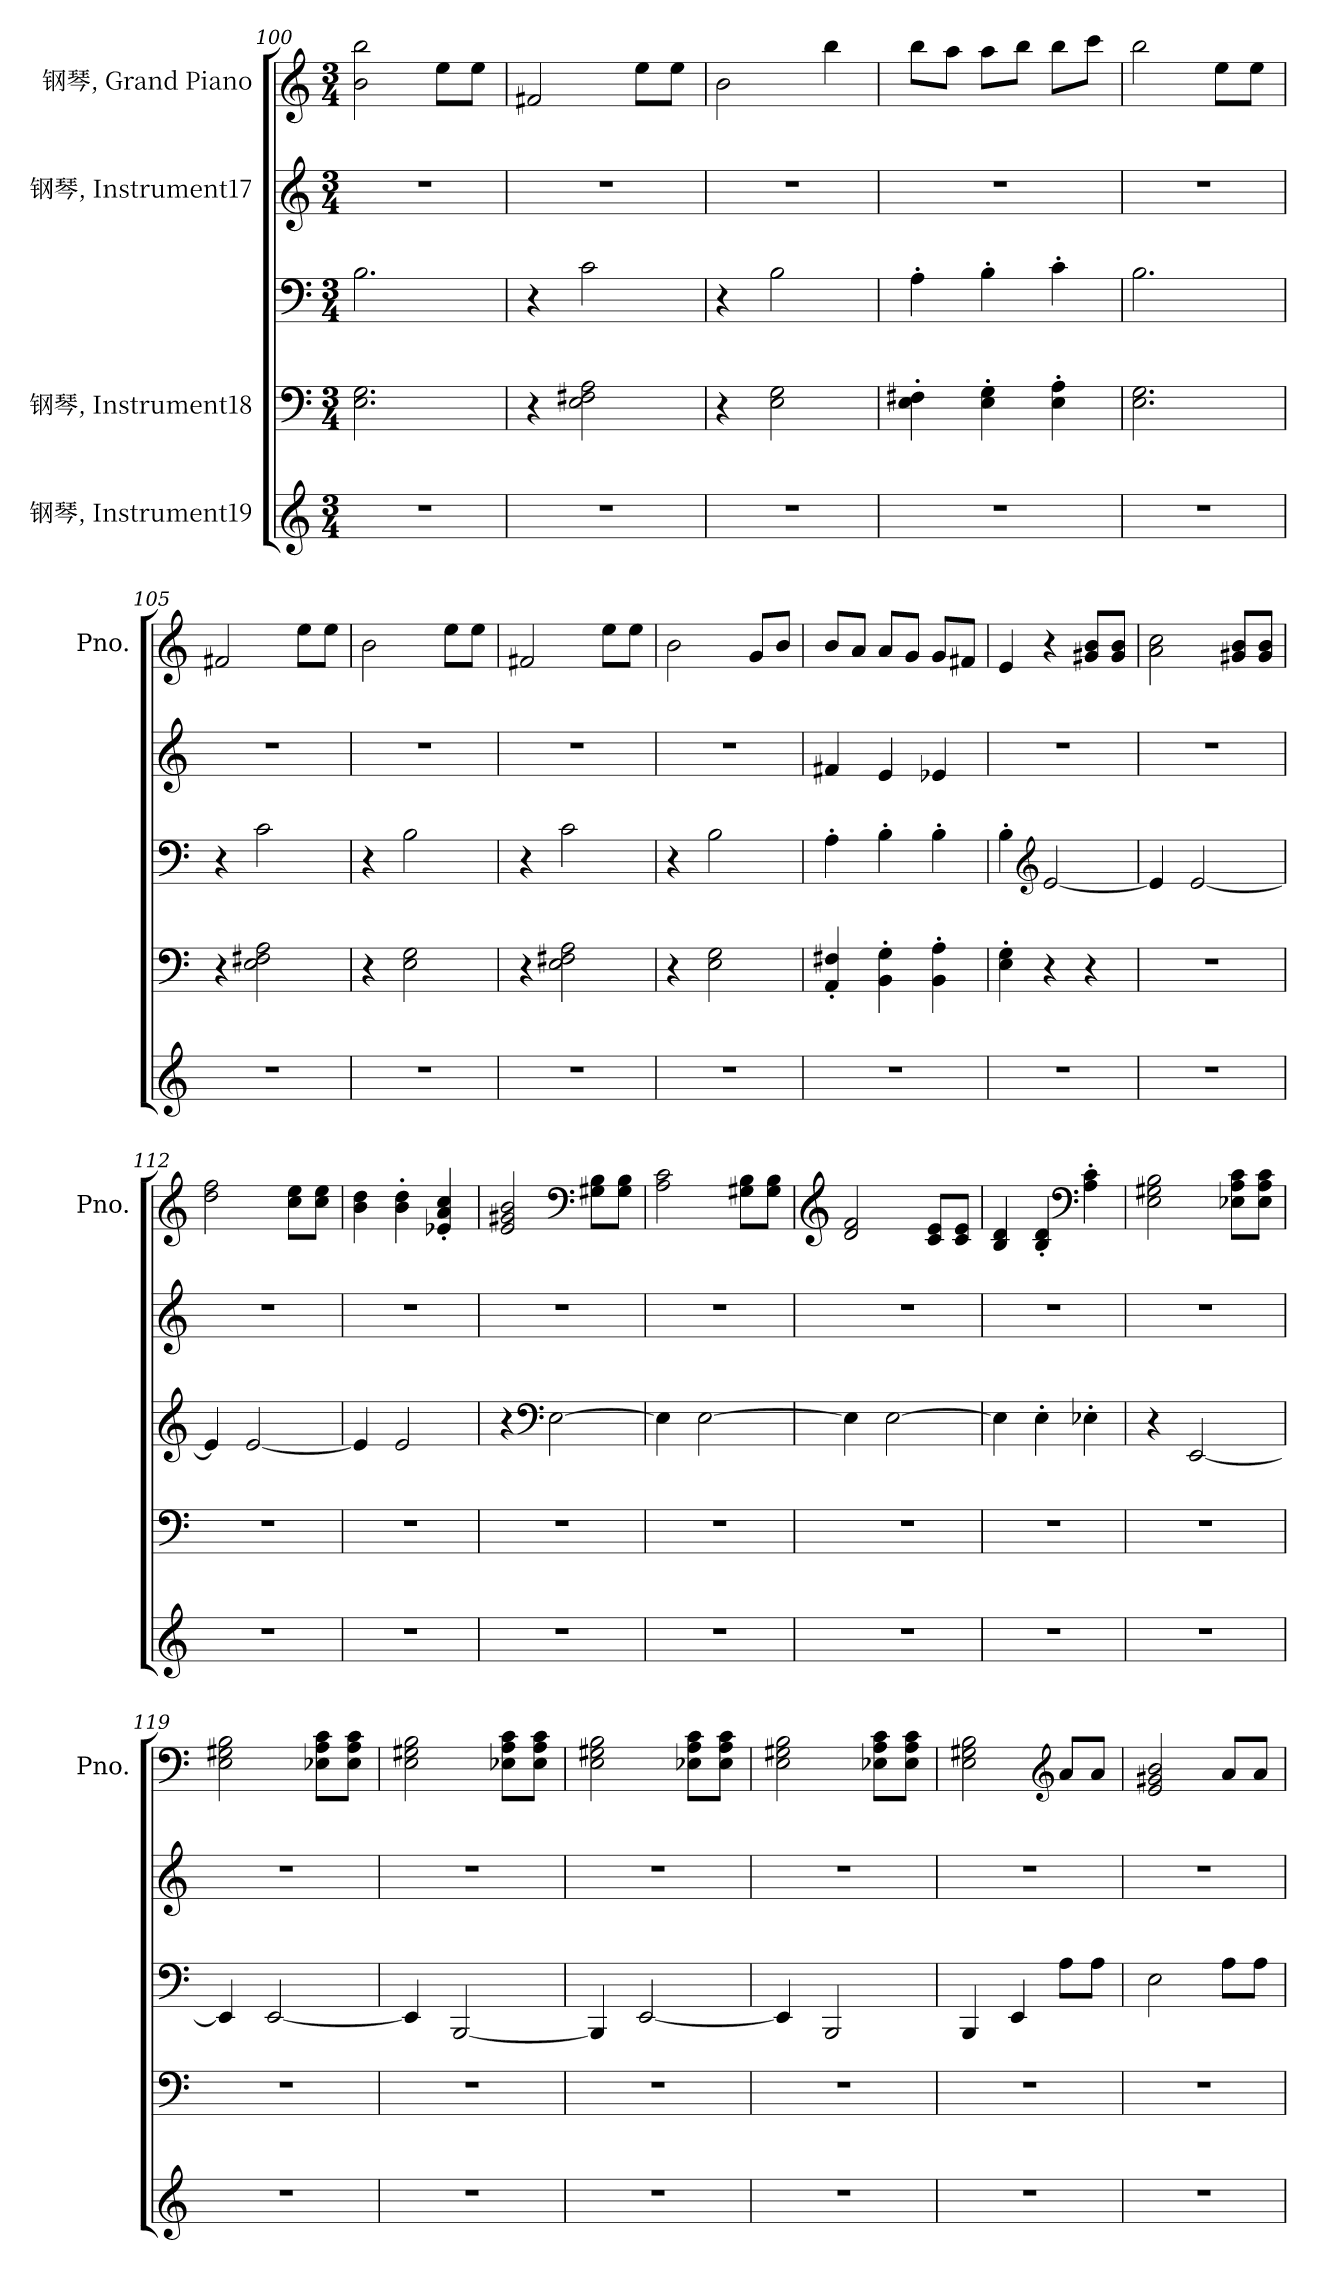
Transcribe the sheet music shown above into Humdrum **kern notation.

**kern	**kern	**kern	**kern	**kern
*part4	*part3	*part3	*part2	*part1
*staff5	*staff4	*staff3	*staff2	*staff1
*I"钢琴, Instrument19	*I"钢琴, Instrument18	*	*I"钢琴, Instrument17	*I"钢琴, Grand Piano
*	*	*	*	*I'Pno.
*clefG2	*clefF4	*clefF4	*clefG2	*clefG2
*k[]	*k[]	*k[]	*k[]	*k[]
*M3/4	*M3/4	*M3/4	*M3/4	*M3/4
=100	=100	=100	=100	=100
2.r	2.E\ 2.G\	2.B\	2.r	2b\ 2bb\
.	.	.	.	8ee\L
.	.	.	.	8ee\J
=101	=101	=101	=101	=101
2.r	4r	4r	2.r	2f#X/
.	2E\ 2F#X\ 2A\	2c\	.	.
.	.	.	.	8ee\L
.	.	.	.	8ee\J
=102	=102	=102	=102	=102
2.r	4r	4r	2.r	2b\
.	2E\ 2G\	2B\	.	.
.	.	.	.	4bb\
=103	=103	=103	=103	=103
2.r	4E\' 4F#X\'	4A'\	2.r	8bb\L
.	.	.	.	8aa\J
.	4E\' 4G\'	4B'\	.	8aa\L
.	.	.	.	8bb\J
.	4E\' 4A\'	4c'\	.	8bb\L
.	.	.	.	8ccc\J
=104	=104	=104	=104	=104
2.r	2.E\ 2.G\	2.B\	2.r	2bb\
.	.	.	.	8ee\L
.	.	.	.	8ee\J
=105	=105	=105	=105	=105
2.r	4r	4r	2.r	2f#X/
.	2E\ 2F#X\ 2A\	2c\	.	.
.	.	.	.	8ee\L
.	.	.	.	8ee\J
!!LO:PB:g=z
=106	=106	=106	=106	=106
2.r	4r	4r	2.r	2b\
.	2E\ 2G\	2B\	.	.
*	*	*	*	*MM184
.	.	.	.	8ee\L
*	*	*	*	*MM176
.	.	.	.	8ee\J
=107	=107	=107	=107	=107
*	*	*	*	*MM168
2.r	4r	4r	2.r	2f#X/
.	2E\ 2F#X\ 2A\	2c\	.	.
.	.	.	.	8ee\L
.	.	.	.	8ee\J
=108	=108	=108	=108	=108
2.r	4r	4r	2.r	2b\
.	2E\ 2G\	2B\	.	.
.	.	.	.	8g/L
.	.	.	.	8b/J
=109	=109	=109	=109	=109
*	*	*	*	*MM216
2.r	4AA/' 4F#X/'	4A'\	4f#X/	8b/L
.	.	.	.	8a/J
.	4BB\' 4G\'	4B'\	4e/	8a/L
.	.	.	.	8g/J
.	4BB\' 4A\'	4B'\	4e-X/	8g/L
.	.	.	.	8f#X/J
=110	=110	=110	=110	=110
2.r	4E\' 4G\'	4B'\	2.r	4e/
*	*	*clefG2	*	*
.	4r	[2e/	.	4r
.	4r	.	.	8g#X/ 8b/L
.	.	.	.	8g#/ 8b/J
=111	=111	=111	=111	=111
2.r	2.r	4e/]	2.r	2a\ 2cc\
.	.	[2e/	.	.
.	.	.	.	8g#X/ 8b/L
.	.	.	.	8g#/ 8b/J
=112	=112	=112	=112	=112
2.r	2.r	4e/]	2.r	2dd\ 2ff\
.	.	[2e/	.	.
.	.	.	.	8cc\ 8ee\L
.	.	.	.	8cc\ 8ee\J
=113	=113	=113	=113	=113
2.r	2.r	4e/]	2.r	4b\ 4dd\
.	.	2e/	.	4b\' 4dd\'
.	.	.	.	4e-X/' 4a/' 4cc/'
!!LO:LB:g=z
=114	=114	=114	=114	=114
2.r	2.r	4r	2.r	2e/ 2g#X/ 2b/
*	*	*clefF4	*	*
.	.	[2E\	.	.
*	*	*	*	*clefF4
.	.	.	.	8G#X\ 8B\L
.	.	.	.	8G#\ 8B\J
=115	=115	=115	=115	=115
2.r	2.r	4E\]	2.r	2A\ 2c\
.	.	[2E\	.	.
.	.	.	.	8G#X\ 8B\L
.	.	.	.	8G#\ 8B\J
=116	=116	=116	=116	=116
*	*	*	*	*clefG2
2.r	2.r	4E\]	2.r	2d/ 2f/
.	.	[2E\	.	.
.	.	.	.	8c/ 8e/L
.	.	.	.	8c/ 8e/J
=117	=117	=117	=117	=117
2.r	2.r	4E\]	2.r	4B/ 4d/
.	.	4E'\	.	4B/' 4d/'
*	*	*	*	*clefF4
.	.	4E-X'\	.	4A\' 4c\'
=118	=118	=118	=118	=118
2.r	2.r	4r	2.r	2E\ 2G#X\ 2B\
.	.	[2EE/	.	.
.	.	.	.	8E-X\ 8A\ 8c\L
.	.	.	.	8E-\ 8A\ 8c\J
=119	=119	=119	=119	=119
2.r	2.r	4EE/]	2.r	2E\ 2G#X\ 2B\
.	.	[2EE/	.	.
.	.	.	.	8E-X\ 8A\ 8c\L
.	.	.	.	8E-\ 8A\ 8c\J
!!LO:PB:g=z
=120	=120	=120	=120	=120
2.r	2.r	4EE/]	2.r	2E\ 2G#X\ 2B\
.	.	[2BBB/	.	.
.	.	.	.	8E-X\ 8A\ 8c\L
.	.	.	.	8E-\ 8A\ 8c\J
=121	=121	=121	=121	=121
2.r	2.r	4BBB/]	2.r	2E\ 2G#X\ 2B\
.	.	[2EE/	.	.
.	.	.	.	8E-X\ 8A\ 8c\L
.	.	.	.	8E-\ 8A\ 8c\J
=122	=122	=122	=122	=122
2.r	2.r	4EE/]	2.r	2E\ 2G#X\ 2B\
.	.	2BBB/	.	.
.	.	.	.	8E-X\ 8A\ 8c\L
.	.	.	.	8E-\ 8A\ 8c\J
=123	=123	=123	=123	=123
2.r	2.r	4BBB/	2.r	2E\ 2G#X\ 2B\
.	.	4EE/	.	.
*	*	*	*	*clefG2
.	.	8A\L	.	8a/L
.	.	8A\J	.	8a/J
=124	=124	=124	=124	=124
2.r	2.r	2E\	2.r	2e/ 2g#X/ 2b/
.	.	8A\L	.	8a/L
.	.	8A\J	.	8a/J
=	=	=	=	=
*-	*-	*-	*-	*-
